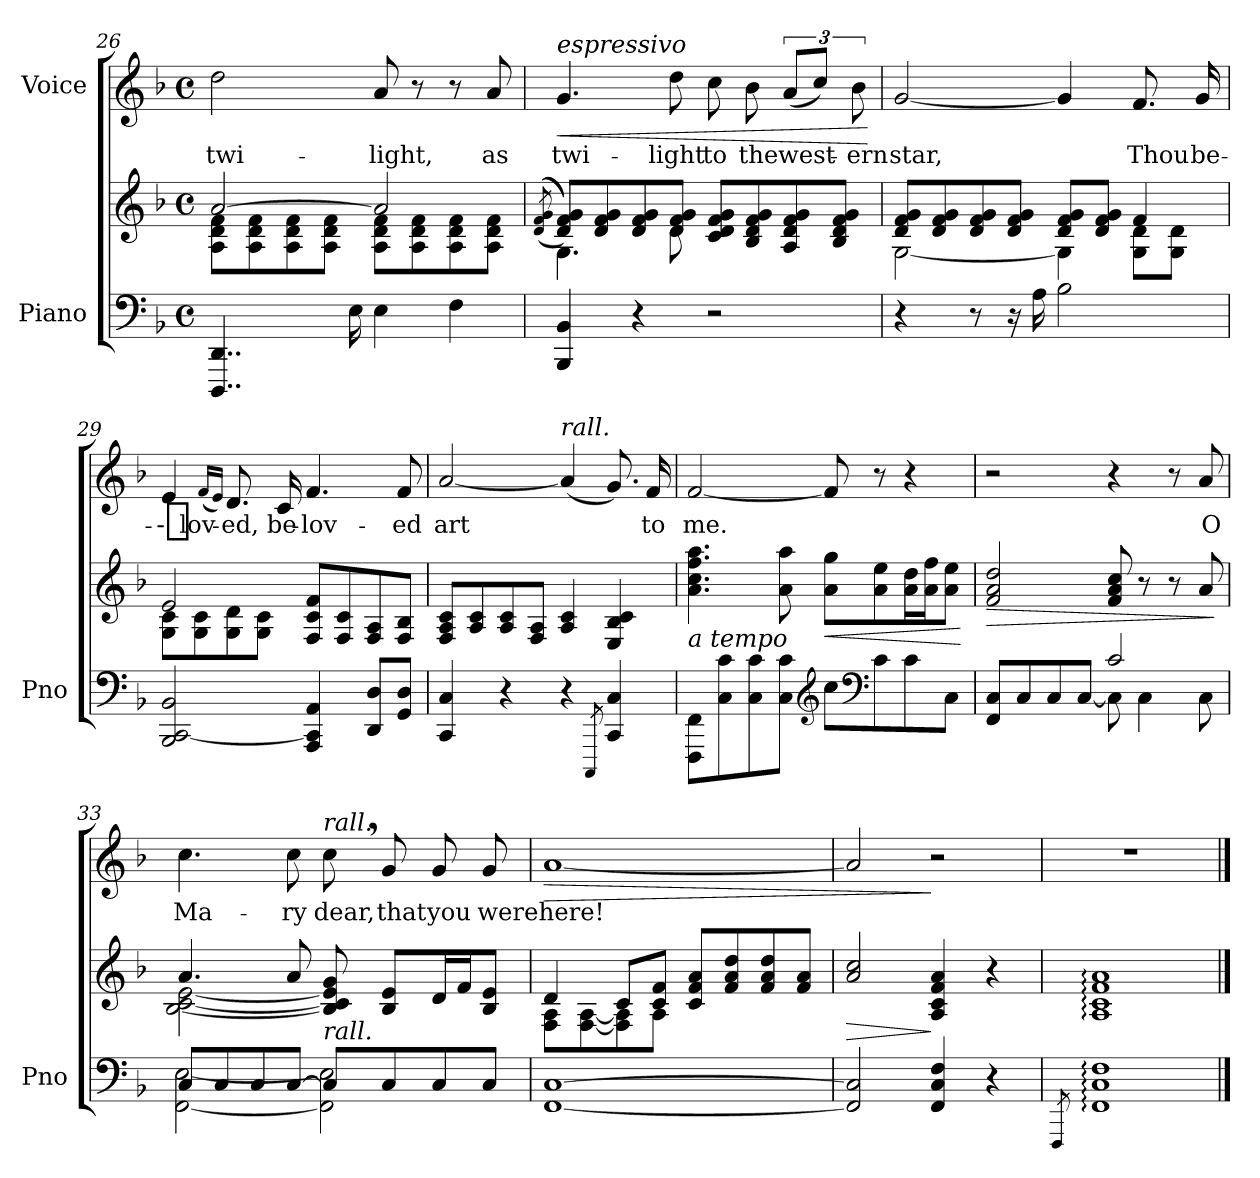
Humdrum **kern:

**kern	**kern	**dynam	**kern	**text	**dynam
*part2	*part2	*part2	*part1	*part1	*part1
*staff3	*staff2	*staff2/3	*staff1	*staff1	*staff1
*I"Piano	*	*	*I"Voice	*	*
*I'Pno	*	*	*	*	*
*clefF4	*clefG2	*	*clefG2	*	*
*k[b-]	*k[b-]	*	*k[b-]	*	*
*M4/4	*M4/4	*	*M4/4	*	*
*met(c)	*met(c)	*	*met(c)	*	*
=26	=26	=26	=26	=26	=26
*	*^	*	*	*	*
!	!	!	!	!	!LO:LY:b	!
4..DDD/ 4..DD/	[2a/	8A\ 8d\ 8f\L	.	2dd\	twi-	.
.	.	8A\ 8d\ 8f\	.	.	.	.
.	.	8A\ 8d\ 8f\	.	.	.	.
.	.	8A\ 8d\ 8f\J	.	.	.	.
16E\	.	.	.	.	.	.
!	!	!	!	!	!LO:LY:b	!
4E\	2a/]	8A\ 8d\ 8f\L	.	8a/	-light,	.
.	.	8A\ 8d\ 8f\	.	8r	.	.
4F\	.	8A\ 8d\ 8f\	.	8r	.	.
!	!	!	!	!	!LO:LY:b	!
.	.	8A\ 8d\ 8f\J	.	8a/	as	.
!!LO:PB:g=z
=27	=27	=27	=27	=27	=27	=27
.	(<(<(>8qd/ 8qf/ 8qg/	.	.	.	.	.
!	!	!	!	!LO:TX:a:i:t=espressivo	!	!
!	!	!	!	!	!LO:LY:b	!LO:HP:b
4BBB-/ 4BB-/	8d/ 8f/ 8g/L)))	4.G\	.	4.g/	twi-	<
.	8d/ 8f/ 8g/	.	.	.	.	.
4r	8d/ 8f/ 8g/	.	.	.	.	.
!	!	!	!	!	!LO:LY:b	!
.	8d/ 8f/ 8g/J	8d\	.	8dd\	-light	.
!	!	!	!	!	!LO:LY:b	!
2r	8c/ 8d/ 8f/ 8g/L	2rFyy	.	8cc\	to	.
!	!	!	!	!	!LO:LY:b	!
.	8B-/ 8d/ 8f/ 8g/	.	.	8b-\	the	.
!	!	!	!	!	!LO:LY:b	!
.	8A/ 8d/ 8f/ 8g/	.	.	(<12a/L	west-	.
.	.	.	.	12cc/J)	.	.
.	8B-/ 8d/ 8f/ 8g/J	.	.	.	.	.
!	!	!	!	!	!LO:LY:b	!
.	.	.	.	12b-\	-ern	.
*	*v	*v	*	*	*	*
.	.	.	.	.	[
=28	=28	=28	=28	=28	=28
*	*^	*	*	*	*
!	!	!	!	!	!LO:LY:b	!
4r	8d/ 8f/ 8g/L	[2G\	.	[2g/	star,	.
.	8d/ 8f/ 8g/	.	.	.	.	.
8r	8d/ 8f/ 8g/	.	.	.	.	.
16r	8d/ 8f/ 8g/J	.	.	.	.	.
16A\	.	.	.	.	.	.
2B-\	8d/ 8f/ 8g/L	4G\]	.	4g/]	.	.
.	8d/ 8f/ 8g/J	.	.	.	.	.
!	!	!	!	!	!LO:LY:b	!
.	4f/	8G\ 8d\L	.	8.f/	Thou	.
.	.	8G\ 8d\J	.	.	.	.
!	!	!	!	!	!LO:LY:b	!
.	.	.	.	16g/	be-	.
!!LO:LB:g=z
=29	=29	=29	=29	=29	=29	=29
!	!	!	!	!	!LO:LY:b	!
2BBB-/ [2CC/ 2BB-/	2e/	8G\ 8c\L	.	4e/	-- lov-	.
.	.	8G\ 8c\	.	.	.	.
.	.	.	.	(<16qf/LL	.	.
.	.	.	.	16qe/JJ)	.	.
!	!	!	!	!	!LO:LY:b	!
.	.	8G\ 8d\	.	8.d/	-ed,	.
.	.	8G\ 8c\J	.	.	.	.
!	!	!	!	!	!LO:LY:b	!
.	.	.	.	16c/	be-	.
!	!	!	!	!	!LO:LY:b	!
4AAA/ 4CC/] 4AA/	8F/ 8c/ 8f/L	2rBByy	.	4.f/	-lov-	.
.	8F/ 8c/	.	.	.	.	.
8DD/ 8D/L	8F/ 8A/	.	.	.	.	.
!	!	!	!	!	!LO:LY:b	!
8GG/ 8D/J	8F/ 8B-/J	.	.	8f/	-ed	.
*	*v	*v	*	*	*	*
=30	=30	=30	=30	=30	=30
!	!	!	!	!LO:LY:b	!
4CC/ 4C/	8F/ 8A/ 8c/L	.	[2a/	art	.
.	8A/ 8c/	.	.	.	.
4r	8A/ 8c/	.	.	.	.
.	8F/ 8A/J	.	.	.	.
*	*	*	*MM85	*	*
!	!	!	!LO:TX:a:i:t=rall.	!	!
4r	4A/ 4c/	.	(<4a/]	.	.
*	*	*	*MM80	*	*
8qCCC/	.	.	.	.	.
4CC/ 4C/	4E/ 4B-/ 4c/	.	8.g/)	.	.
!	!	!	!	!LO:LY:b	!
.	.	.	16f/	to	.
!!LO:LB:g=z
=31	=31	=31	=31	=31	=31
*	*	*	*MM94	*	*
!LO:TX:a:i:t=a tempo	!	!	!	!	!
!	!	!	!	!LO:LY:b	!
8FFF\ 8FF\L	4.a\ 4.cc\ 4.ff\ 4.aa\	.	[2f/	me.	.
8C\ 8c\	.	.	.	.	.
8C\ 8c\	.	.	.	.	.
8C\ 8c\J	8a\ 8aa\	.	.	.	.
*clefG2	*	*	*	*	*
!	!	!LO:HP:b	!	!	!
8cc\L	8a\ 8gg\L	<	8f/]	.	.
*clefF4	*	*	*	*	*
8c\	8a\ 8ee\	.	8r	.	.
8c\	16a\ 16dd\L	.	4r	.	.
.	16a\ 16ff\J	.	.	.	.
8C\J	8a\ 8ee\J	.	.	.	.
.	.	[	.	.	.
=32	=32	=32	=32	=32	=32
*^	*	*	*	*	*
!	!	!	!LO:HP:b	!	!	!
8FF/ 8C/L	2ryy	2f/ 2a/ 2dd/	>	2r	.	.
8C/	.	.	.	.	.	.
8C/	.	.	.	.	.	.
[8C/J	.	.	.	.	.	.
8C\]	2c/	8f/ 8a/ 8cc/	.	4r	.	.
4C\	.	8r	.	.	.	.
.	.	8r	.	8r	.	.
!	!	!	!	!	!LO:LY:b	!
8C\	.	8a/	.	8a/	O	.
*v	*v	*	*	*	*	*
.	.	]	.	.	.
!!LO:LB:g=z
=33	=33	=33	=33	=33	=33
*^	*^	*	*	*	*
!	!	!	!	!	!	!LO:LY:b	!
8C/L	[2FF\ [2E\	4.a/	[2B-\ [2c\ [2e\	.	4.cc\	Ma-	.
8C/	.	.	.	.	.	.	.
8C/	.	.	.	.	.	.	.
!	!	!	!	!	!	!LO:LY:b	!
[8C/J	.	8a/	.	.	8cc\	-ry	.
*	*	*	*	*	*MM90	*	*
!	!	!	!	!	!LO:TX:a:i:t=rall.	!	!
!LO:TX:a:i:t=rall.	!	!	!	!	!	!	!
!	!	!	!	!	!	!LO:LY:b	!
8C/L]	2FF\] 2E\]	8B-/] 8c/] 8e/] 8g/	2ryy	.	8cc,\	dear,	.
*	*	*	*	*	*MM87	*	*
!	!	!	!	!	!	!LO:LY:b	!
8C/	.	8B-/ 8e/L	.	.	8g/	that	.
*	*	*	*	*	*MM85	*	*
!	!	!	!	!	!	!LO:LY:b	!
8C/	.	16d/L	.	.	8g/	you	.
.	.	16f/J	.	.	.	.	.
!	!	!	!	!	!	!LO:LY:b	!
8C/J	.	8B-/ 8e/J	.	.	8g/	were	.
*v	*v	*	*	*	*	*	*
=34	=34	=34	=34	=34	=34	=34
*	*	*	*	*MM80	*	*
!	!	!	!	!	!LO:LY:b	!LO:HP:b
*	*	*	*	*^	*	*
[1FF [1C	4d/	8F\ 8A\L	.	[1a	2ryy	here!	>
.	.	[8F\ [8A\	.	.	.	.	.
.	8c/L	8F\] 8A\]	.	.	.	.	.
.	8c/ 8f/J	8A\J	.	.	.	.	.
*	*	*	*	*MM75	*	*	*
.	8c/ 8f/ 8a/L	2ryy	.	.	2ryy	.	.
.	8f/ 8a/ 8dd/	.	.	.	.	.	.
.	8f/ 8a/ 8dd/	.	.	.	.	.	.
.	8f/ 8a/J	.	.	.	.	.	.
*	*v	*v	*	*	*	*	*
=35	=35	=35	=35	=35	=35	=35
!	!	!LO:HP:b	!	!	!	!
*	*	*	*v	*v	*	*
2FF/] 2C/]	2a/ 2cc/	>	2a/]	.	.
4FF/ 4C/ 4F/	4A/ 4c/ 4f/ 4a/	]	2r	.	]
4r	4r	.	.	.	.
=36	=36	=36	=36	=36	=36
8qFFF/	.	.	.	.	.
1FF: 1C: 1F:	1A: 1c: 1f: 1a:	.	1r	.	.
==	==	==	==	==	==
*-	*-	*-	*-	*-	*-
